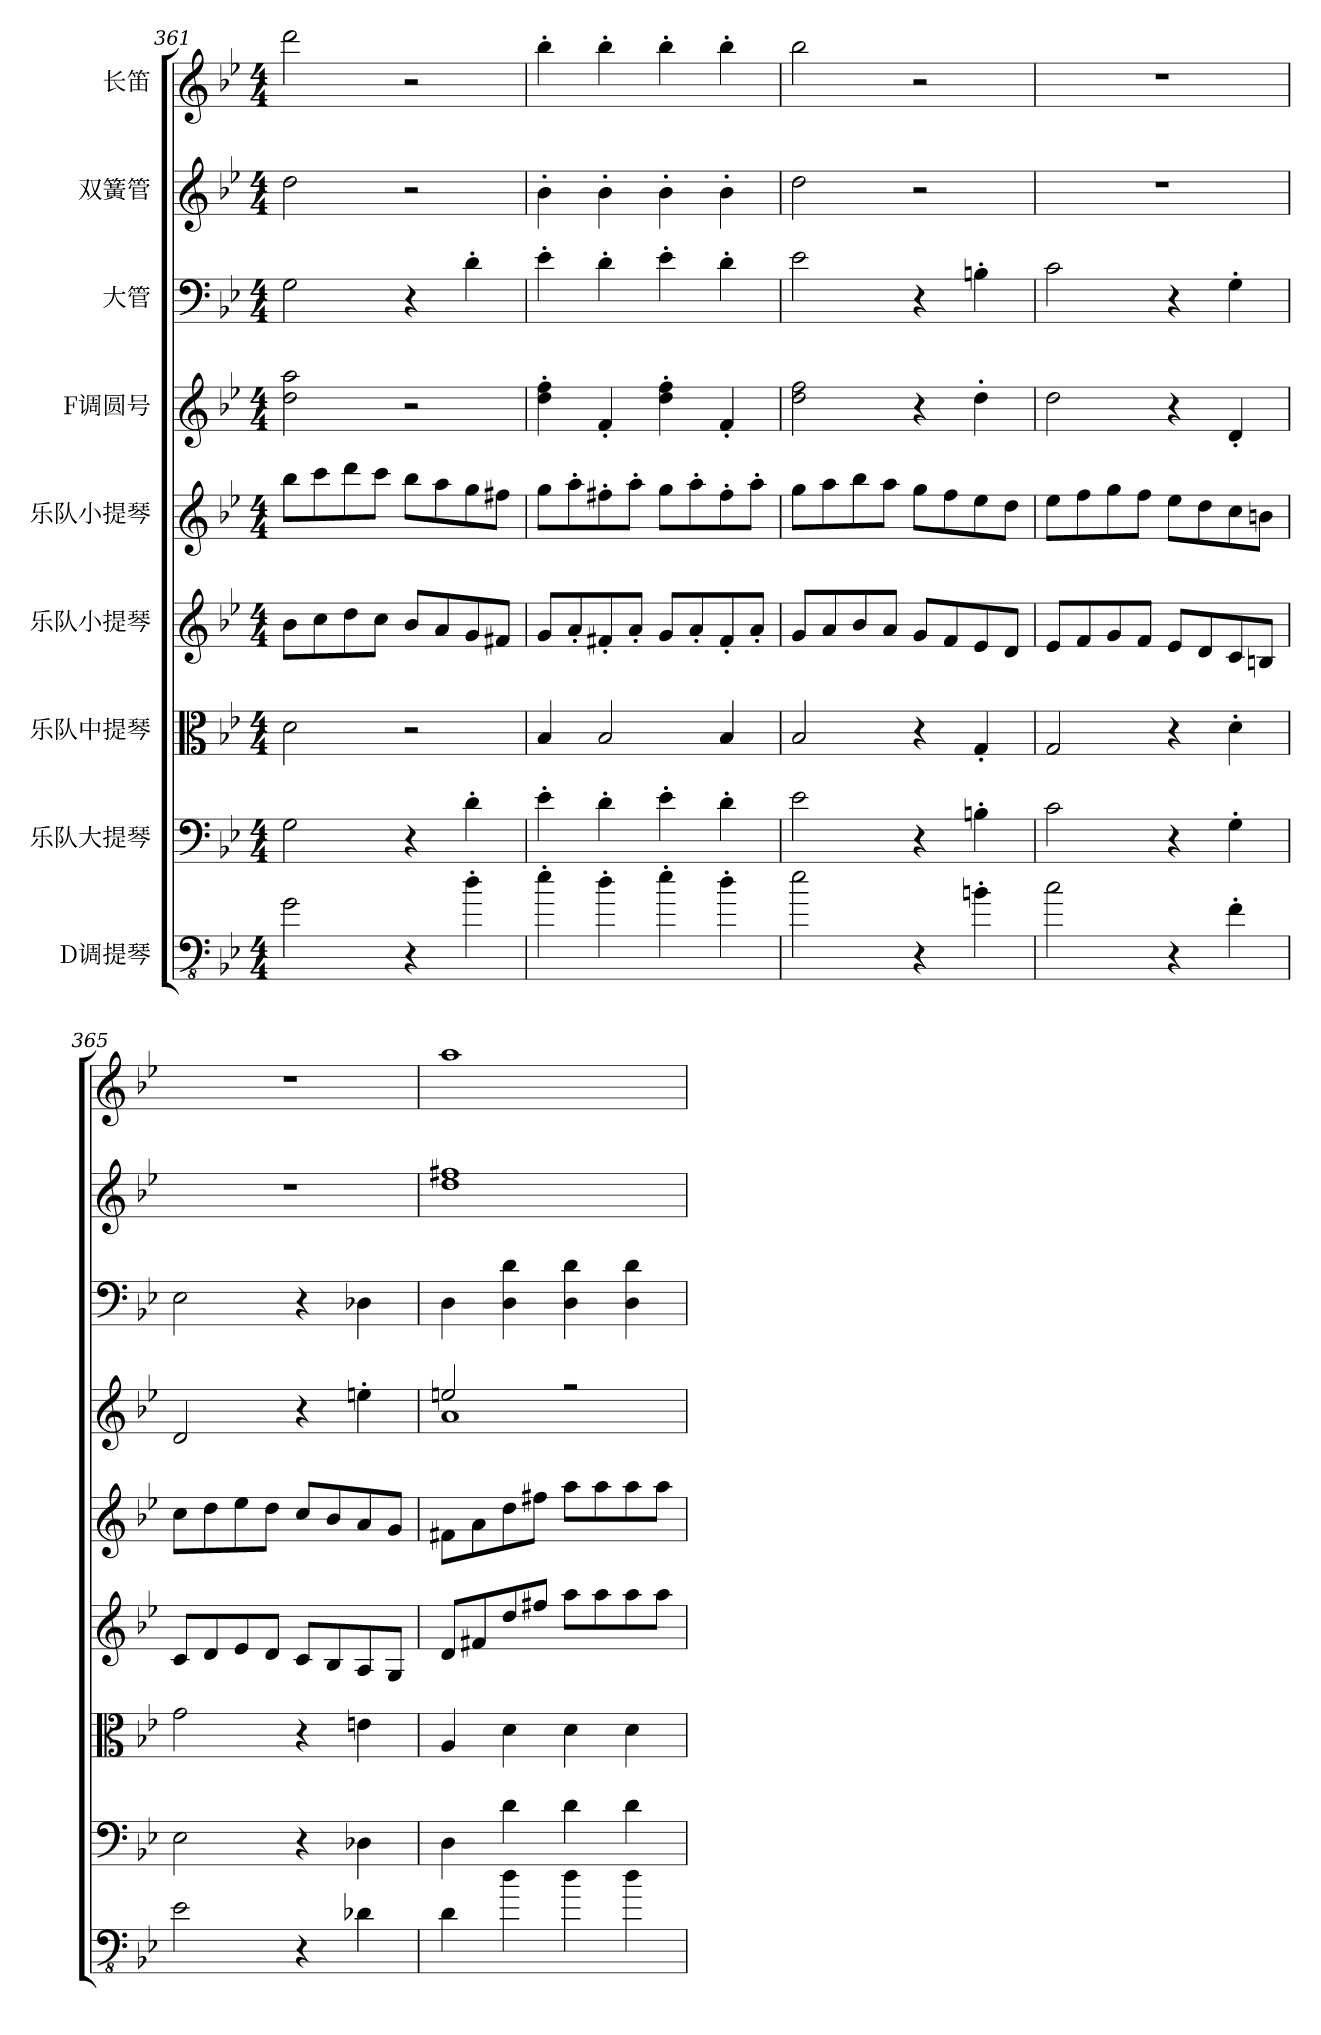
**kern	**kern	**kern	**kern	**kern	**kern	**kern	**kern	**kern
*part9	*part8	*part7	*part6	*part5	*part4	*part3	*part2	*part1
*staff9	*staff8	*staff7	*staff6	*staff5	*staff4	*staff3	*staff2	*staff1
*I"D调提琴	*I"乐队大提琴	*I"乐队中提琴	*I"乐队小提琴	*I"乐队小提琴	*I"F调圆号	*I"大管	*I"双簧管	*I"长笛
!!LO:PB:g=z
*clefFv4	*clefF4	*clefC3	*clefG2	*clefG2	*clefG2	*clefF4	*clefG2	*clefG2
*ITrd7c12	*	*	*	*	*ITrd4c7	*	*	*
*k[b-e-]	*k[b-e-]	*k[b-e-]	*k[b-e-]	*k[b-e-]	*k[b-e-a-]	*k[b-e-]	*k[b-e-]	*k[b-e-]
*M4/4	*M4/4	*M4/4	*M4/4	*M4/4	*M4/4	*M4/4	*M4/4	*M4/4
=361	=361	=361	=361	=361	=361	=361	=361	=361
2GG\	2G\	2d\	8b-\L	8bb-\L	2g\ 2dd\	2G\	2dd\	2ddd\
.	.	.	8cc\	8ccc\	.	.	.	.
.	.	.	8dd\	8ddd\	.	.	.	.
.	.	.	8cc\J	8ccc\J	.	.	.	.
4r	4r	2r	8b-/L	8bb-\L	2r	4r	2r	2r
.	.	.	8a/	8aa\	.	.	.	.
4D'\	4d'\	.	8g/	8gg\	.	4d'\	.	.
.	.	.	8f#X/J	8ff#X\J	.	.	.	.
=362	=362	=362	=362	=362	=362	=362	=362	=362
4E-'\	4e-'\	4B-/	8g/L	8gg\L	4g\' 4b-\'	4e-'\	4b-'\	4bb-'\
.	.	.	8a'/	8aa'\	.	.	.	.
4D'\	4d'\	2B-/	8f#X'/	8ff#X'\	4B-'/	4d'\	4b-'\	4bb-'\
.	.	.	8a'/J	8aa'\J	.	.	.	.
4E-'\	4e-'\	.	8g/L	8gg\L	4g\' 4b-\'	4e-'\	4b-'\	4bb-'\
.	.	.	8a'/	8aa'\	.	.	.	.
4D'\	4d'\	4B-/	8f#'/	8ff#'\	4B-'/	4d'\	4b-'\	4bb-'\
.	.	.	8a'/J	8aa'\J	.	.	.	.
=363	=363	=363	=363	=363	=363	=363	=363	=363
2E-\	2e-\	2B-/	8g/L	8gg\L	2g\ 2b-\	2e-\	2dd\	2bb-\
.	.	.	8a/	8aa\	.	.	.	.
.	.	.	8b-/	8bb-\	.	.	.	.
.	.	.	8a/J	8aa\J	.	.	.	.
4r	4r	4r	8g/L	8gg\L	4r	4r	2r	2r
.	.	.	8f/	8ff\	.	.	.	.
4BBn'\	4Bn'\	4G'/	8e-/	8ee-\	4g'\	4Bn'\	.	.
.	.	.	8d/J	8dd\J	.	.	.	.
=364	=364	=364	=364	=364	=364	=364	=364	=364
2C\	2c\	2G/	8e-/L	8ee-\L	2g\	2c\	1r	1r
.	.	.	8f/	8ff\	.	.	.	.
.	.	.	8g/	8gg\	.	.	.	.
.	.	.	8f/J	8ff\J	.	.	.	.
4r	4r	4r	8e-/L	8ee-\L	4r	4r	.	.
.	.	.	8d/	8dd\	.	.	.	.
4FF'\	4G'\	4d'\	8c/	8cc\	4G'/	4G'\	.	.
.	.	.	8Bn/J	8bn\J	.	.	.	.
!!LO:PB:g=z
=365	=365	=365	=365	=365	=365	=365	=365	=365
2EE-\	2E-\	2g\	8c/L	8cc\L	2G/	2E-\	1r	1r
.	.	.	8d/	8dd\	.	.	.	.
.	.	.	8e-/	8ee-\	.	.	.	.
.	.	.	8d/J	8dd\J	.	.	.	.
4r	4r	4r	8c/L	8cc/L	4r	4r	.	.
.	.	.	8B-/	8b-/	.	.	.	.
4DD-X\	4D-X\	4en\	8A/	8a/	4an'\	4D-X\	.	.
.	.	.	8G/J	8g/J	.	.	.	.
=366	=366	=366	=366	=366	=366	=366	=366	=366
*	*	*	*	*	*^	*	*	*
4DD\	4D\	4A/	8d/L	8f#X\L	2an/	1d	4D\	1dd 1ff#X	1aa
.	.	.	8f#X/	8a\	.	.	.	.	.
4D\	4d\	4d\	8dd/	8dd\	.	.	4D\ 4d\	.	.
.	.	.	8ff#X/J	8ff#X\J	.	.	.	.	.
4D\	4d\	4d\	8aa\L	8aa\L	2r	.	4D\ 4d\	.	.
.	.	.	8aa\	8aa\	.	.	.	.	.
4D\	4d\	4d\	8aa\	8aa\	.	.	4D\ 4d\	.	.
.	.	.	8aa\J	8aa\J	.	.	.	.	.
*	*	*	*	*	*v	*v	*	*	*
=	=	=	=	=	=	=	=	=
*-	*-	*-	*-	*-	*-	*-	*-	*-
